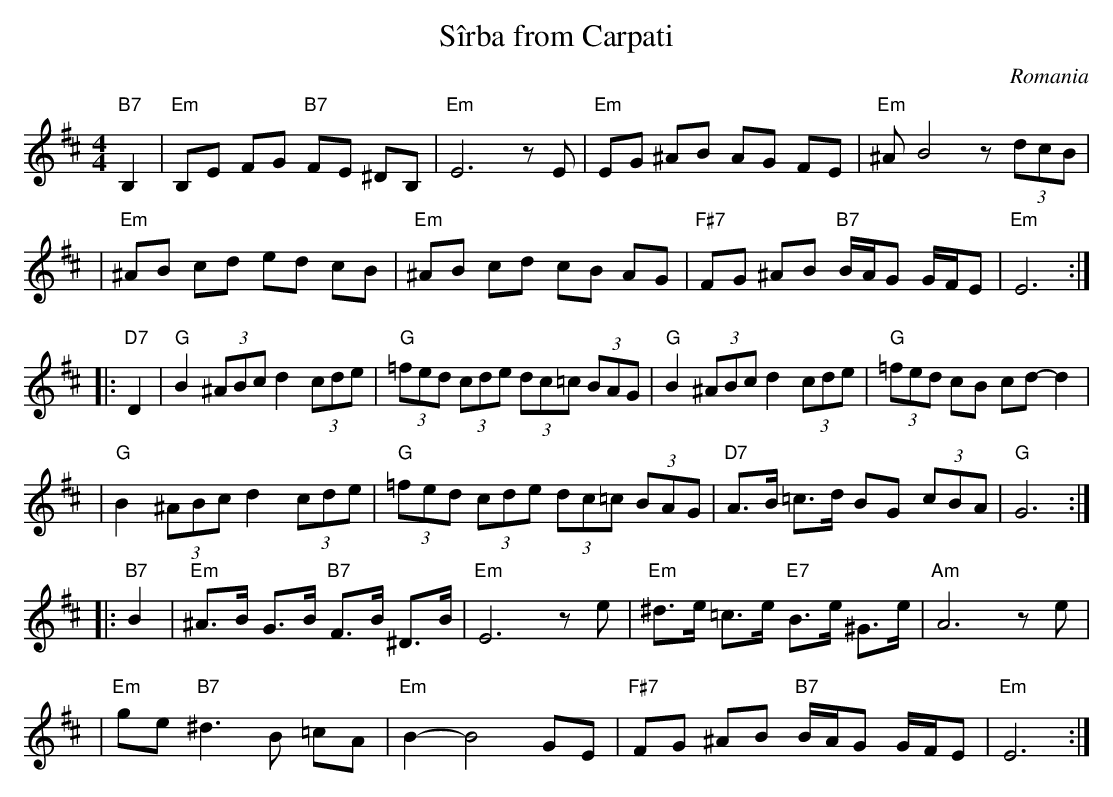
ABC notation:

X:1
T: S\^irba from Carpati
O: Romania
M: 4/4
L: 1/8
K: Edor
"B7"B,2 \
| "Em"B,E FG "B7"FE ^DB, | "Em"E6 zE \
| "Em"EG ^AB AG FE | "Em"^AB4 z(3dcB |
| "Em"^AB cd ed cB | "Em"^AB cd cB AG \
|  "F#7"FG ^AB "B7"B/A/G G/F/E | "Em"E6 :|
|: "D7"D2 \
| "G"B2 (3^ABc d2 (3cde | "G"(3=fed (3cde (3dc=c (3BAG \
| "G"B2 (3^ABc d2 (3cde | "G"(3=fed cB cd- d2 |
| "G"B2 (3^ABc d2 (3cde | "G"(3=fed (3cde (3dc=c (3BAG \
| "D7"A>B =c>d BG (3cBA | "G"G6 :|
|: "B7"B2 \
| "Em"^A>B G>B "B7"F>B ^D>B | "Em"E6 ze \
| "Em" ^d>e =c>e "E7"B>e ^G>e | "Am"A6 ze |
| "Em"ge "B7"^d3 B =cA  | "Em"B2- B4 GE \
|  "F#7"FG ^AB "B7"B/A/G G/F/E | "Em"E6 :|
